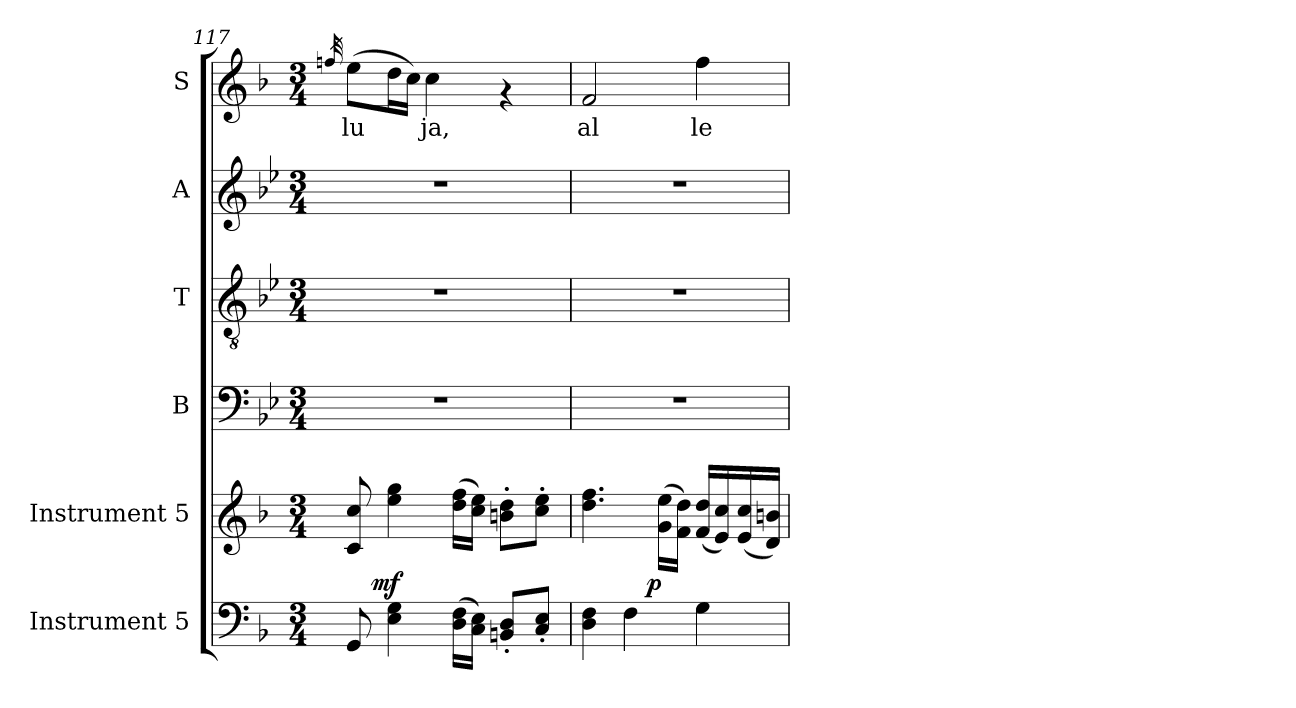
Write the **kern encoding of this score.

**kern	**dynam	**kern	**kern	**kern	**kern	**kern	**text
*part6	*part6	*part5	*part4	*part3	*part2	*part1	*part1
*staff6	*staff6	*staff5	*staff4	*staff3	*staff2	*staff1	*staff1
*I"Instrument 5	*	*I"Instrument 5	*I"B	*I"T	*I"A	*I"S	*
*	*	*	*I'B	*I'T	*I'A	*I'S	*
!!LO:PB:g=z
*clefF4	*	*clefG2	*clefF4	*clefGv2	*clefG2	*clefG2	*
*k[b-]	*	*k[b-]	*k[b-e-]	*k[b-e-]	*k[b-e-]	*k[b-]	*
*F:	*	*F:	*B-:	*B-:	*B-:	*F:	*
*M3/4	*	*M3/4	*M3/4	*M3/4	*M3/4	*M3/4	*
=117	=117	=117	=117	=117	=117	=117	=117
.	.	.	.	.	.	32qffn/	.
!	!	!	!	!	!	!	!LO:LY:b:cj
*^	*	*	*	*	*	*	*
8GG/	16ryy	.	8c/ 8cc/	2.r	2.r	2.r	(<8ee\L	-lu
.	64ryy	.	.	.	.	.	.	.
!	!	!LO:DY:a	!	!	!	!	!	!
.	2ryy	mf	.	.	.	.	.	.
!	!	!	!	!	!	!	!	!LO:LY:b:cj
4G\ 4E\	.	.	4gg\ 4ee\	.	.	.	16dd\	.
!	!	!	!	!	!	!	!	!LO:LY:b:cj
.	.	.	.	.	.	.	16cc\J)	.
!	!	!	!	!	!	!	!	!LO:LY:b:cj
.	.	.	.	.	.	.	4cc\	ja,
(>16D\ 16F\L	.	.	(>16dd\ 16ff\L	.	.	.	.	.
16C\ 16E\J)	.	.	16ee\ 16cc\J)	.	.	.	.	.
8BBn/'< 8D/'<L	.	.	8dd\'> 8bn\'>L	.	.	.	4rf	.
.	8ryy	.	.	.	.	.	.	.
8E/'< 8C/'<J	.	.	8ee\'> 8cc\'>J	.	.	.	.	.
.	32.ryy	.	.	.	.	.	.	.
=118	=118	=118	=118	=118	=118	=118	=118	=118
!	!	!	!	!	!	!	!	!LO:LY:b:cj
4F\ 4D\	4ryy	.	4.dd\ 4.ff\	2.r	2.r	2.r	2f/	al
4F\	16.ryy	.	.	.	.	.	.	.
!	!	!LO:DY:a	!	!	!	!	!	!
.	4ryy	p	.	.	.	.	.	.
.	.	.	(>16ee\ 16g\L	.	.	.	.	.
.	.	.	16dd\ 16f\J)	.	.	.	.	.
!	!	!	!	!	!	!	!	!LO:LY:b:cj
4G\	.	.	(<16dd/ 16f/L	.	.	.	4ff\	le
.	.	.	16cc/ 16e/)	.	.	.	.	.
.	8ryy	.	.	.	.	.	.	.
.	.	.	(<16cc/ 16e/	.	.	.	.	.
.	.	.	16bn/ 16d/J)	.	.	.	.	.
.	32ryy	.	.	.	.	.	.	.
*v	*v	*	*	*	*	*	*	*
=	=	=	=	=	=	=	=
*-	*-	*-	*-	*-	*-	*-	*-
